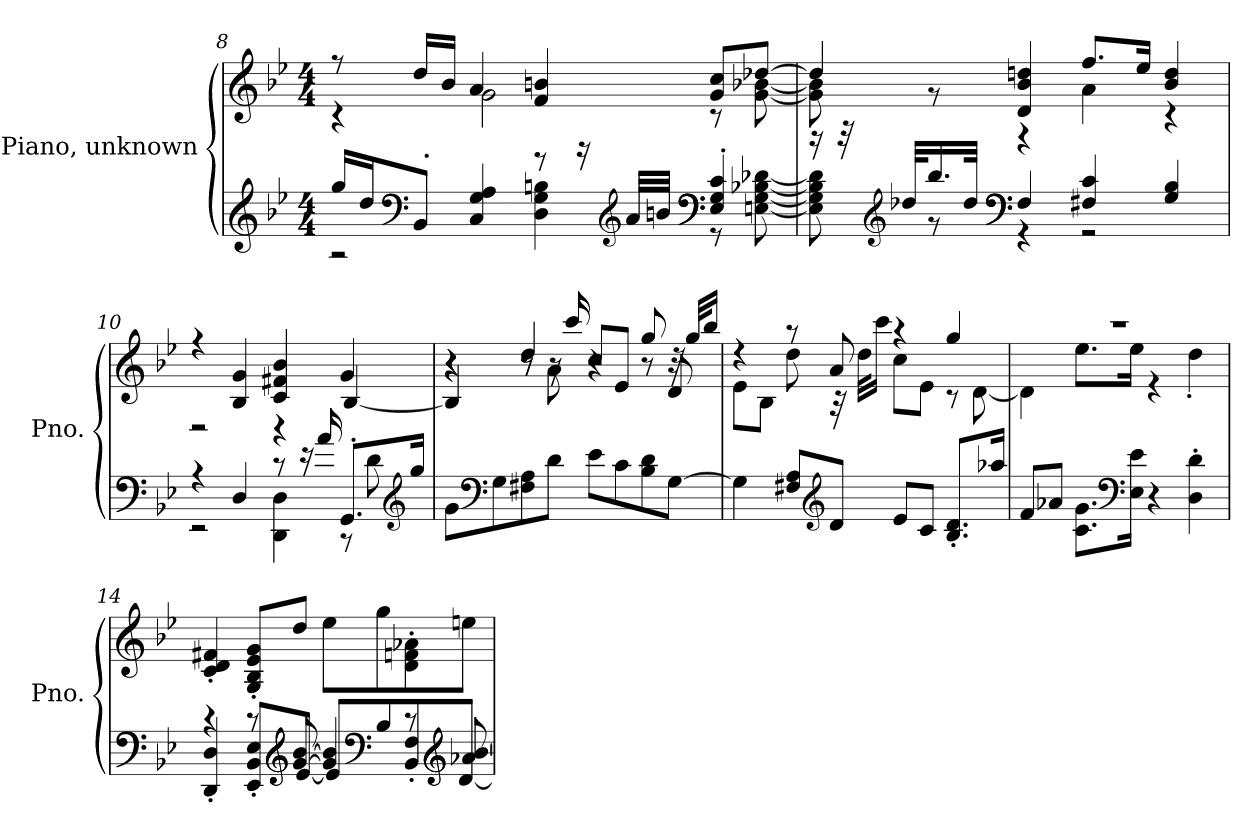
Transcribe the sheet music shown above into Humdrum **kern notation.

**kern	**kern
*part1	*part1
*staff2	*staff1
*I"Piano, unknown	*
*I'Pno.	*
!!LO:LB:g=z
*clefG2	*clefG2
*k[b-e-]	*k[b-e-]
*M4/4	*M4/4
=8	=8
*^	*^
16gg/LL	2r	8r	4r
16dd/J	.	.	.
*clefF4	*	*	*
8BB-'/J	.	16dd/LL	.
.	.	16b-/JJ	.
4C/ 4G/ 4A/	.	4a/	2g\
8r	4D\ 4G\ 4Bn\	4f/ 4bn/	.
16r	.	.	.
*clefG2	*	*	*
32a/LLL	.	.	.
32bn/JJJ	.	.	.
*clefF4	*	*	*
4E-/' 4G/' 4c/'	8r	8g/ 8cc/L	8r
.	[8En\ [8G\ [8B-X\ [8d-X\	[8dd-X/J	[8g\ [8b-X\
=9	=9	=9	=9
16r	8E\] 8G\] 8B-\] 8d-\]	4dd-/]	8g\] 8b-\]
32r	.	.	.
*clefG2	*	*	*
32dd-X/KLL	.	.	.
16.bb-/	8r	.	8r
32dd-/JJk	.	.	.
*clefF4	*	*	*
4F/	4r	4d/ 4b-/ 4ddn/	4r
4F#X/ 4c/	2r	8.ff/L	4a\
.	.	16ee-/Jk	.
4G/ 4B-/	.	4b-/ 4dd/	4r
!!LO:LB:g=z	!!
=10	=10	=10	=10
4r	2r	4r	2r
4D/	.	4B-/ 4g/	.
8r	4DD\ 4D\	4c/ 4f#X/ 4b-/	4r
16r	.	.	.
16a/	.	.	.
8.GG'/L	8r	4g/	[4B-/
.	8d\	.	.
*clefG2	*	*	*
16gg/Jk	.	.	.
*v	*v	*	*
=11	=11	=11
*	*	*^
8g\L	4r	4r	4B-/]
*clefF4	*	*	*
8G\	.	.	.
8F#X\ 8A\	8r	8r	4dd/
8d\J	16r	8a\	.
.	16ccc/	.	.
8e-\L	8cc/L	2r	4r
8c\	8e-/J	.	.
8B-\ 8d\	8gg/	.	8r
[8G\J	32r	.	8d/
.	32gg/KLL	.	.
.	16bb-/JJ	.	.
*	*	*v	*v
=12	=12	=12
4G\]	4r	8e-\L
.	.	8B-\J
8F#X/ 8A/L	8r	8dd\
*clefG2	*	*
8d/J	8a/	32r
.	.	32dd\KLL
.	.	16ccc\JJ
8e-/L	4r	8cc\L
8c/J	.	8e-\J
8.B-/' 8.d/'L	4gg/	8r
.	.	[8d\
16aa-X/Jk	.	.
!!LO:LB:g=z	!!
=13	=13	=13
8f/L	1r	4d\]
8a-X/J	.	.
8.c\ 8.g\L	.	8.ee-\L
*clefF4	*	*
16E-\ 16e-\Jk	.	16ee-\Jk
4r	.	4r
4D\' 4d\'	.	4dd'\
*	*v	*v
=14	=14
*^	*
4r	4DD/' 4D/'	4c/' 4d/' 4f#X/'
8r	8EE-/' 8BB-/' 8E-/'L	8G/' 8B-/' 8e-/' 8g/'L
*clefG2	*	*
[8g/ [8b-/	[8e-/J	8dd/J
4g/] 4b-/]	8e-/L]	8ee-\L
*clefF4	*	*
.	8B-/	8gg\
8r	8BB-/' 8F/'	8d\' 8fn\' 8a-X\'
*clefG2	*	*
[8a-X/ [8b-/	[8d/J	8een\J
*v	*v	*
=	=
*-	*-
